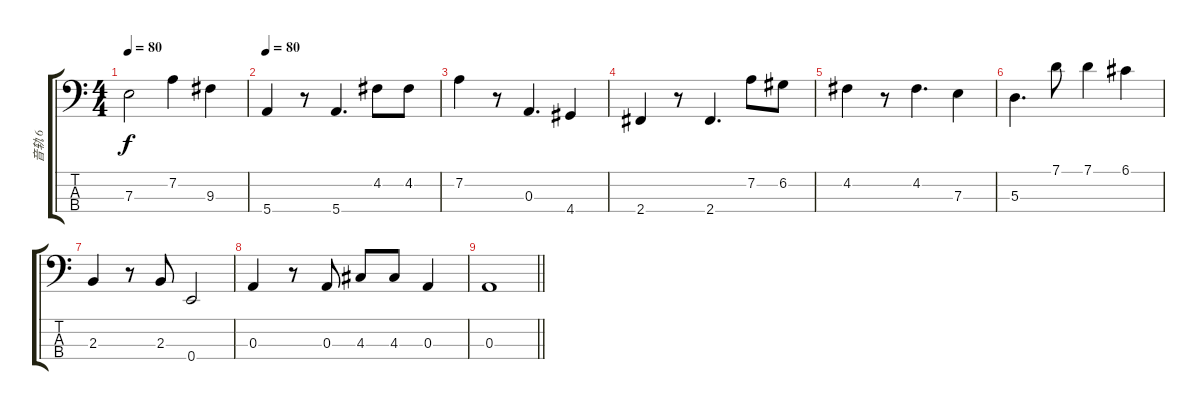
\track ("音轨 6" "音轨 6") {instrument electricbassfinger}
\staff {score tabs}
\tuning (G2 D2 A1 E1) {hide}
\ts (4 4)
\tempo 80
\clef f4
\ks c
7.3.2{dy f} 7.2.4 9.3.4 |
\tempo 80
5.4.4 r.8 5.4.4{d} 4.2.8 4.2.8 |
7.2.4 r.8 0.3.4{d} 4.4.4 |
2.4.4 r.8 2.4.4{d} 7.2.8 6.2.8 |
4.2.4 r.8 4.2.4{d} 7.3.4 |
5.3.4{d} 7.1.8 7.1.4 6.1.4 |
2.3.4 r.8 2.3.8 0.4.2 |
0.3.4 r.8 0.3.8 4.3.8 4.3.8 0.3.4 |
\barLineRight lightlight
0.3.1
